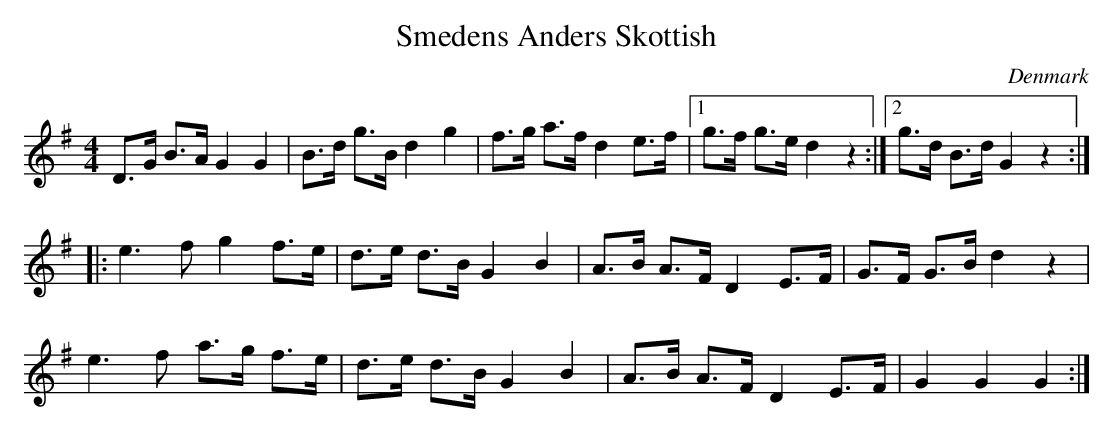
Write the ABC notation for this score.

X:1
T:Smedens Anders Skottish
M:4/4
O:Denmark
K:G major
D>G B>A G2G2|B>d g>B d2g2| f>g a>f d2e>f \
|1 g>f g>e d2z2 :|2 g>d B>d G2z2 :|
|:\
e3f g2f>e|d>e d>B G2B2|\
A>B A>F D2E>F|G>F G>B d2z2|
e3f a>g f>e|d>e d>B G2B2 |\
A>B A>F D2E>F|G2G2G2 :|
